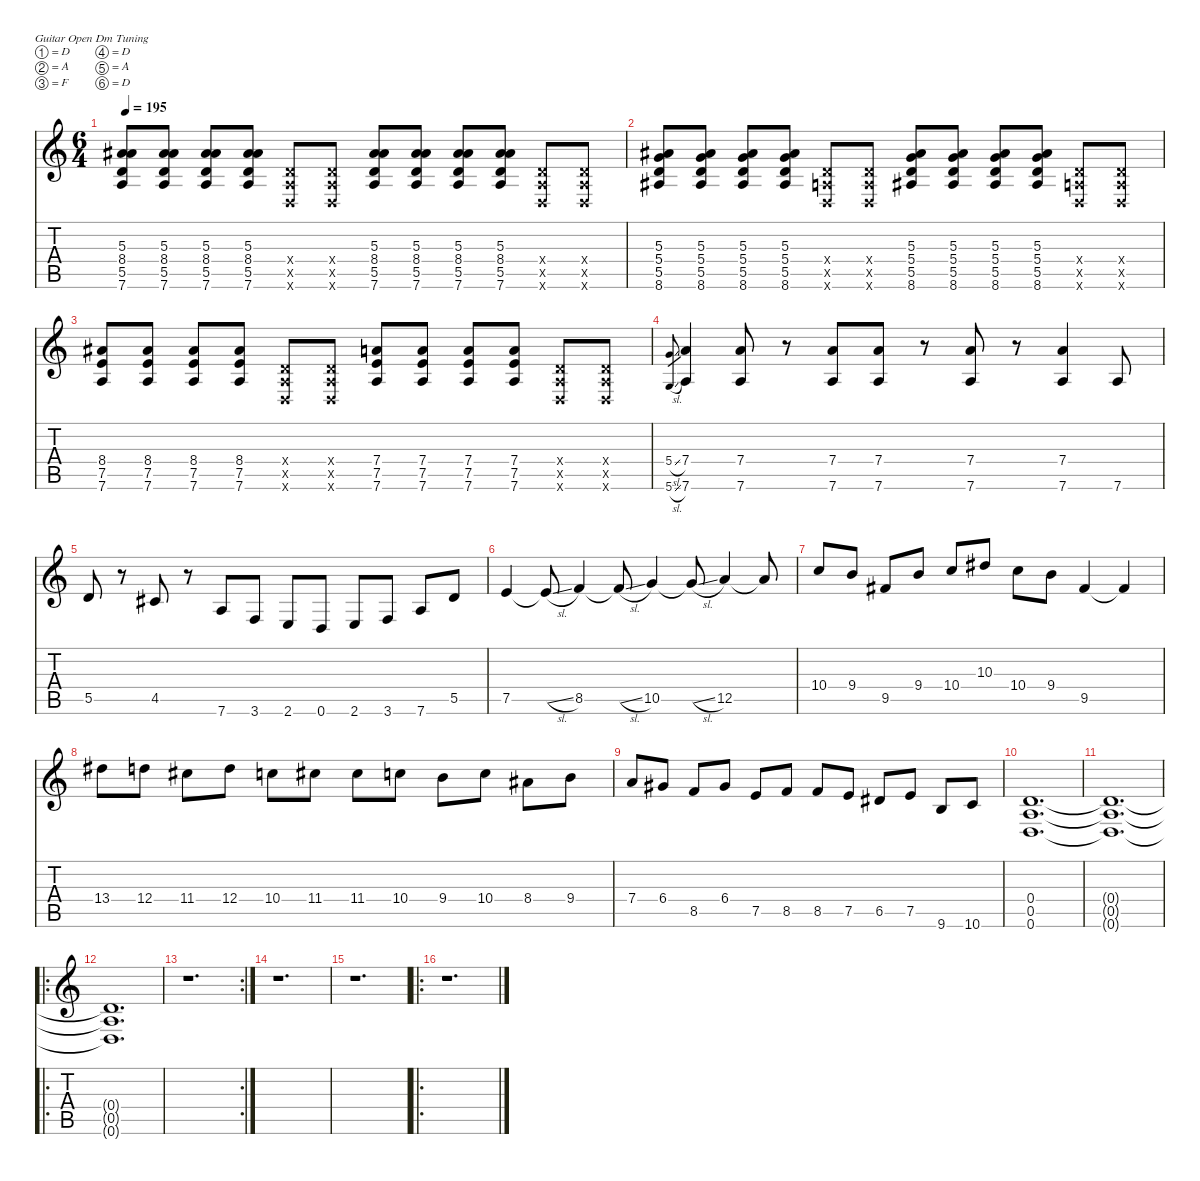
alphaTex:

\defaultSystemsLayout 4
\hideDynamics
\bracketExtendMode nobrackets
\singleTrackTrackNamePolicy hidden
\multiTrackTrackNamePolicy hidden
\firstSystemTrackNameMode fullname
\firstSystemTrackNameOrientation horizontal
\otherSystemsTrackNameOrientation horizontal
\track ("Guitar 2" "dist.guit.") {instrument distortionguitar}
\staff {score tabs}
\tuning (D4 A3 F3 D3 A2 D2)
\ts (6 4)
\tempo 195
\clef g2
\ks c
(5.3{acc #} 8.4{acc #} 5.5 7.6).8{dy f beam Up} (5.3{acc #} 8.4{acc #} 5.5 7.6).8{beam Up} (5.3{acc #} 8.4{acc #} 5.5 7.6).8{beam Up} (5.3{acc #} 8.4{acc #} 5.5 7.6).8{beam Up} (0.4{x} 0.5{x} 0.6{x}).8{beam Up} (0.4{x} 0.5{x} 0.6{x}).8{beam Up} (5.3{acc #} 8.4{acc #} 5.5 7.6).8{beam Up} (5.3{acc #} 8.4{acc #} 5.5 7.6).8{beam Up} (5.3{acc #} 8.4{acc #} 5.5 7.6).8{beam Up} (5.3{acc #} 8.4{acc #} 5.5 7.6).8{beam Up} (0.4{x} 0.5{x} 0.6{x}).8{beam Up} (0.4{x} 0.5{x} 0.6{x}).8{beam Up} |
(5.3{acc #} 5.4 5.5 8.6{acc #}).8{beam Up} (5.3{acc #} 5.4 5.5 8.6{acc #}).8{beam Up} (5.3{acc #} 5.4 5.5 8.6{acc #}).8{beam Up} (5.3{acc #} 5.4 5.5 8.6{acc #}).8{beam Up} (0.4{x} 0.5{x} 0.6{x}).8{beam Up} (0.4{x} 0.5{x} 0.6{x}).8{beam Up} (5.3{acc #} 5.4 5.5 8.6{acc #}).8{beam Up} (5.3{acc #} 5.4 5.5 8.6{acc #}).8{beam Up} (5.3{acc #} 5.4 5.5 8.6{acc #}).8{beam Up} (5.3{acc #} 5.4 5.5 8.6{acc #}).8{beam Up} (0.4{x} 0.5{x} 0.6{x}).8{beam Up} (0.4{x} 0.5{x} 0.6{x}).8{beam Up} |
(8.4{acc #} 7.5 7.6).8{beam Up} (8.4{acc #} 7.5 7.6).8{beam Up} (8.4{acc #} 7.5 7.6).8{beam Up} (8.4{acc #} 7.5 7.6).8{beam Up} (0.4{x} 0.5{x} 0.6{x}).8{beam Up} (0.4{x} 0.5{x} 0.6{x}).8{beam Up} (7.4 7.5 7.6).8{beam Up} (7.4 7.5 7.6).8{beam Up} (7.4 7.5 7.6).8{beam Up} (7.4 7.5 7.6).8{beam Up} (0.4{x} 0.5{x} 0.6{x}).8{beam Up} (0.4{x} 0.5{x} 0.6{x}).8{beam Up} |
(5.4{sl} 5.6{sl}).8{gr dy mf beam Up} (7.4 7.6).4{dy f beam Up} (7.4 7.6).8{beam Up} r.8{beam Up} (7.4 7.6).8{beam Up} (7.4 7.6).8{beam Up} r.8{beam Up} (7.4 7.6).8{beam Up} r.8{beam Up} (7.4 7.6).4{beam Up} 7.6.8{beam Up} |
5.5.8{beam Up} r.8{beam Up} 4.5{acc #}.8{beam Up} r.8{beam Up} 7.6.8{beam Up} 3.6.8{beam Up} 2.6.8{beam Up} 0.6.8{beam Up} 2.6.8{beam Up} 3.6.8{beam Up} 7.6.8{beam Up} 5.5.8{beam Up} |
7.5.4{beam Up} 7.5{sl t}.8{beam Up} 8.5.4{beam Up} 8.5{sl t}.8{beam Up} 10.5.4{beam Up} 10.5{sl t}.8{beam Up} 12.5.4{beam Up} 12.5{t}.8{beam Up} |
10.4.8{beam Up} 9.4.8{beam Up} 9.5{acc #}.8{beam Up} 9.4.8{beam Up} 10.4.8{beam Up} 10.3{acc #}.8{beam Up} 10.4.8{beam Down} 9.4.8{beam Down} 9.5{acc #}.4{beam Up} 9.5{t acc #}.4{beam Up} |
13.4{acc #}.8{beam Down} 12.4.8{beam Down} 11.4{acc #}.8{beam Down} 12.4.8{beam Down} 10.4.8{beam Down} 11.4{acc #}.8{beam Down} 11.4{acc #}.8{beam Down} 10.4.8{beam Down} 9.4.8{beam Down} 10.4.8{beam Down} 8.4{acc #}.8{beam Down} 9.4.8{beam Down} |
7.4.8{beam Up} 6.4{acc #}.8{beam Up} 8.5.8{beam Up} 6.4{acc #}.8{beam Up} 7.5.8{beam Up} 8.5.8{beam Up} 8.5.8{beam Up} 7.5.8{beam Up} 6.5{acc #}.8{beam Up} 7.5.8{beam Up} 9.6.8{beam Up} 10.6.8{beam Up} |
(0.4 0.5 0.6).1{d beam Up} |
(0.4{t} 0.5{t} 0.6{t}).1{d beam Up} |
\ro
(0.4{t} 0.5{t} 0.6{t}).1{d beam Up} |
\rc 2
r.1{d beam Down} |
r.1{d beam Down} |
r.1{d beam Down} |
\ro
r.1{d beam Down}
